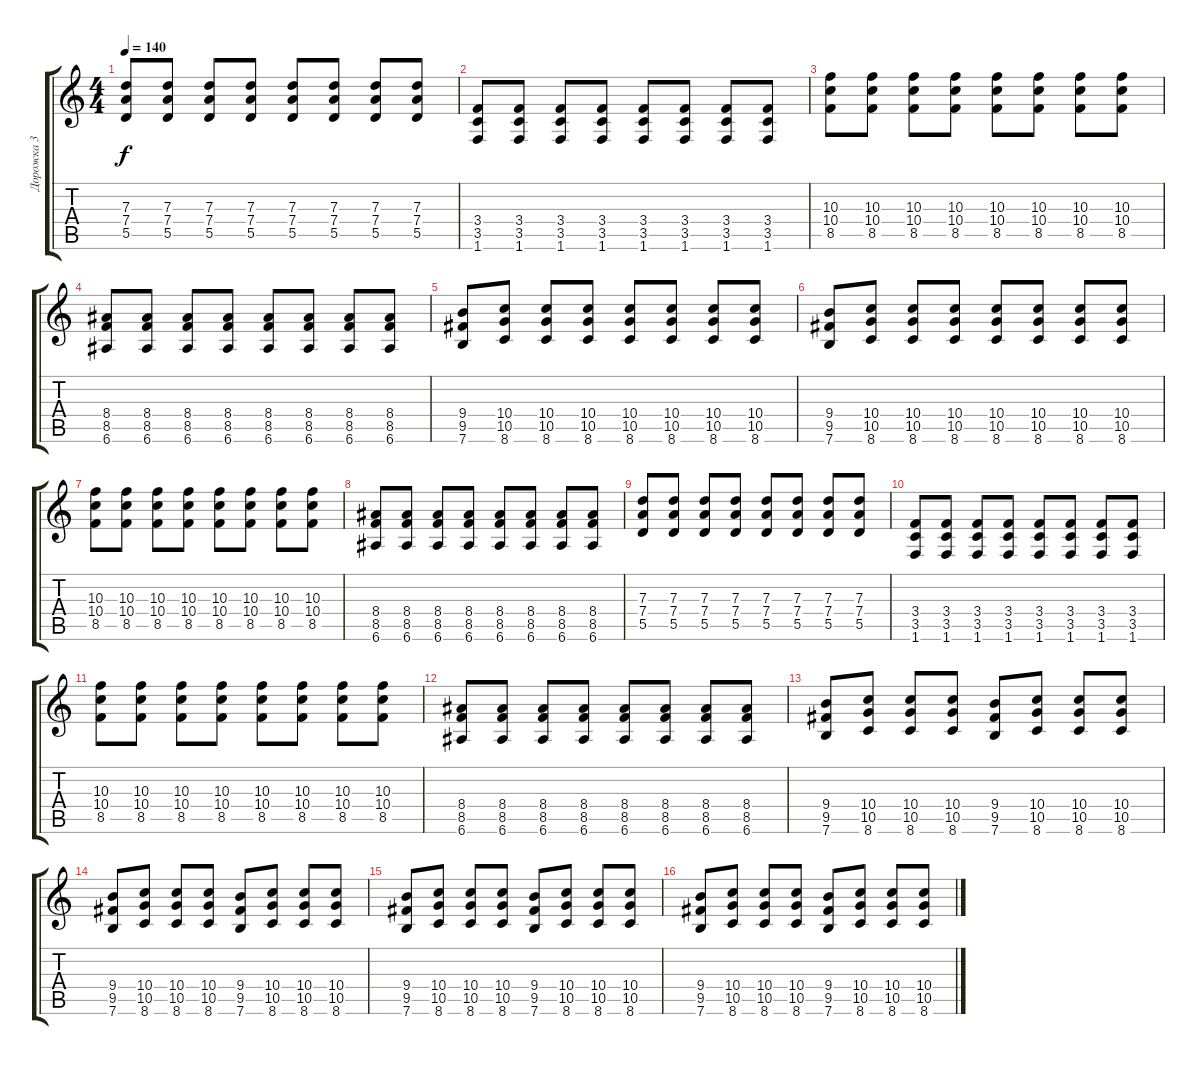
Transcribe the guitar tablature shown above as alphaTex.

\track ("Дорожка 3" "Дорожка 3") {instrument distortionguitar}
\staff {score tabs}
\tuning (E4 B3 G3 D3 A2 E2) {hide}
\ts (4 4)
\tempo 140
\clef g2
\ks c
(7.3 7.4 5.5).8{dy f} (7.3 7.4 5.5).8 (7.3 7.4 5.5).8 (7.3 7.4 5.5).8 (7.3 7.4 5.5).8 (7.3 7.4 5.5).8 (7.3 7.4 5.5).8 (7.3 7.4 5.5).8 |
(3.4 3.5 1.6).8 (3.4 3.5 1.6).8 (3.4 3.5 1.6).8 (3.4 3.5 1.6).8 (3.4 3.5 1.6).8 (3.4 3.5 1.6).8 (3.4 3.5 1.6).8 (3.4 3.5 1.6).8 |
(10.3 10.4 8.5).8 (10.3 10.4 8.5).8 (10.3 10.4 8.5).8 (10.3 10.4 8.5).8 (10.3 10.4 8.5).8 (10.3 10.4 8.5).8 (10.3 10.4 8.5).8 (10.3 10.4 8.5).8 |
(8.4 8.5 6.6).8 (8.4 8.5 6.6).8 (8.4 8.5 6.6).8 (8.4 8.5 6.6).8 (8.4 8.5 6.6).8 (8.4 8.5 6.6).8 (8.4 8.5 6.6).8 (8.4 8.5 6.6).8 |
(9.4 9.5 7.6).8 (10.4 10.5 8.6).8 (10.4 10.5 8.6).8 (10.4 10.5 8.6).8 (10.4 10.5 8.6).8 (10.4 10.5 8.6).8 (10.4 10.5 8.6).8 (10.4 10.5 8.6).8 |
(9.4 9.5 7.6).8 (10.4 10.5 8.6).8 (10.4 10.5 8.6).8 (10.4 10.5 8.6).8 (10.4 10.5 8.6).8 (10.4 10.5 8.6).8 (10.4 10.5 8.6).8 (10.4 10.5 8.6).8 |
(10.3 10.4 8.5).8 (10.3 10.4 8.5).8 (10.3 10.4 8.5).8 (10.3 10.4 8.5).8 (10.3 10.4 8.5).8 (10.3 10.4 8.5).8 (10.3 10.4 8.5).8 (10.3 10.4 8.5).8 |
(8.4 8.5 6.6).8 (8.4 8.5 6.6).8 (8.4 8.5 6.6).8 (8.4 8.5 6.6).8 (8.4 8.5 6.6).8 (8.4 8.5 6.6).8 (8.4 8.5 6.6).8 (8.4 8.5 6.6).8 |
(7.3 7.4 5.5).8 (7.3 7.4 5.5).8 (7.3 7.4 5.5).8 (7.3 7.4 5.5).8 (7.3 7.4 5.5).8 (7.3 7.4 5.5).8 (7.3 7.4 5.5).8 (7.3 7.4 5.5).8 |
(3.4 3.5 1.6).8 (3.4 3.5 1.6).8 (3.4 3.5 1.6).8 (3.4 3.5 1.6).8 (3.4 3.5 1.6).8 (3.4 3.5 1.6).8 (3.4 3.5 1.6).8 (3.4 3.5 1.6).8 |
(10.3 10.4 8.5).8 (10.3 10.4 8.5).8 (10.3 10.4 8.5).8 (10.3 10.4 8.5).8 (10.3 10.4 8.5).8 (10.3 10.4 8.5).8 (10.3 10.4 8.5).8 (10.3 10.4 8.5).8 |
(8.4 8.5 6.6).8 (8.4 8.5 6.6).8 (8.4 8.5 6.6).8 (8.4 8.5 6.6).8 (8.4 8.5 6.6).8 (8.4 8.5 6.6).8 (8.4 8.5 6.6).8 (8.4 8.5 6.6).8 |
(9.4 9.5 7.6).8 (10.4 10.5 8.6).8 (10.4 10.5 8.6).8 (10.4 10.5 8.6).8 (9.4 9.5 7.6).8 (10.4 10.5 8.6).8 (10.4 10.5 8.6).8 (10.4 10.5 8.6).8 |
(9.4 9.5 7.6).8 (10.4 10.5 8.6).8 (10.4 10.5 8.6).8 (10.4 10.5 8.6).8 (9.4 9.5 7.6).8 (10.4 10.5 8.6).8 (10.4 10.5 8.6).8 (10.4 10.5 8.6).8 |
(9.4 9.5 7.6).8 (10.4 10.5 8.6).8 (10.4 10.5 8.6).8 (10.4 10.5 8.6).8 (9.4 9.5 7.6).8 (10.4 10.5 8.6).8 (10.4 10.5 8.6).8 (10.4 10.5 8.6).8 |
(9.4 9.5 7.6).8 (10.4 10.5 8.6).8 (10.4 10.5 8.6).8 (10.4 10.5 8.6).8 (9.4 9.5 7.6).8 (10.4 10.5 8.6).8 (10.4 10.5 8.6).8 (10.4 10.5 8.6).8
